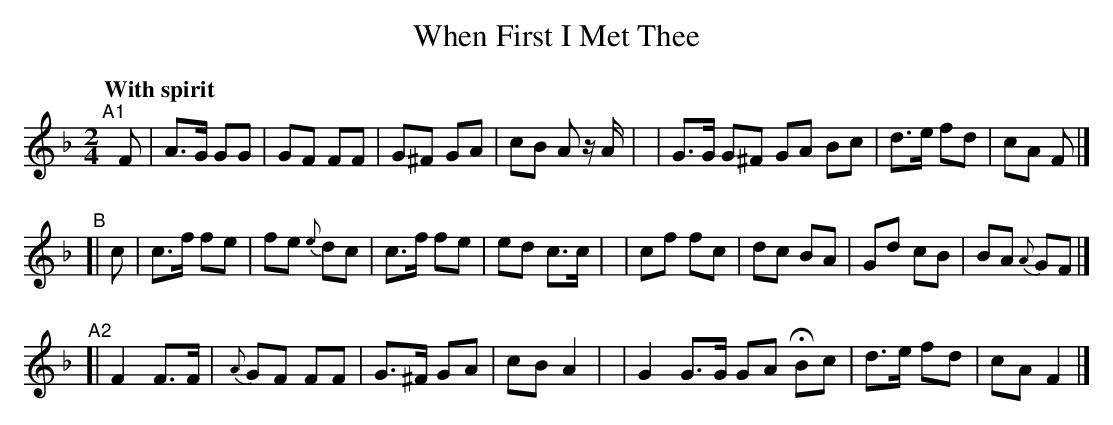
X:1
T: When First I Met Thee
Q: "With spirit"
M: 2/4
L: 1/8
K: F
"^A1"[|] F \
| A>G GG | GF FF | G^F GA | cB A z/A/ |\
| G>G G^F GA Bc | d>e fd | cA F |]
"^B"[| c \
| c>f fe | fe {e}dc | c>f fe | ed c>c |\
| cf fc | dc BA | Gd cB | BA {A}GF |]
"^A2"[| F2 F>F | {A}GF FF | G>^F GA | cB A2 |\
| G2 G>G GA HBc | d>e fd | cA F2 |]
